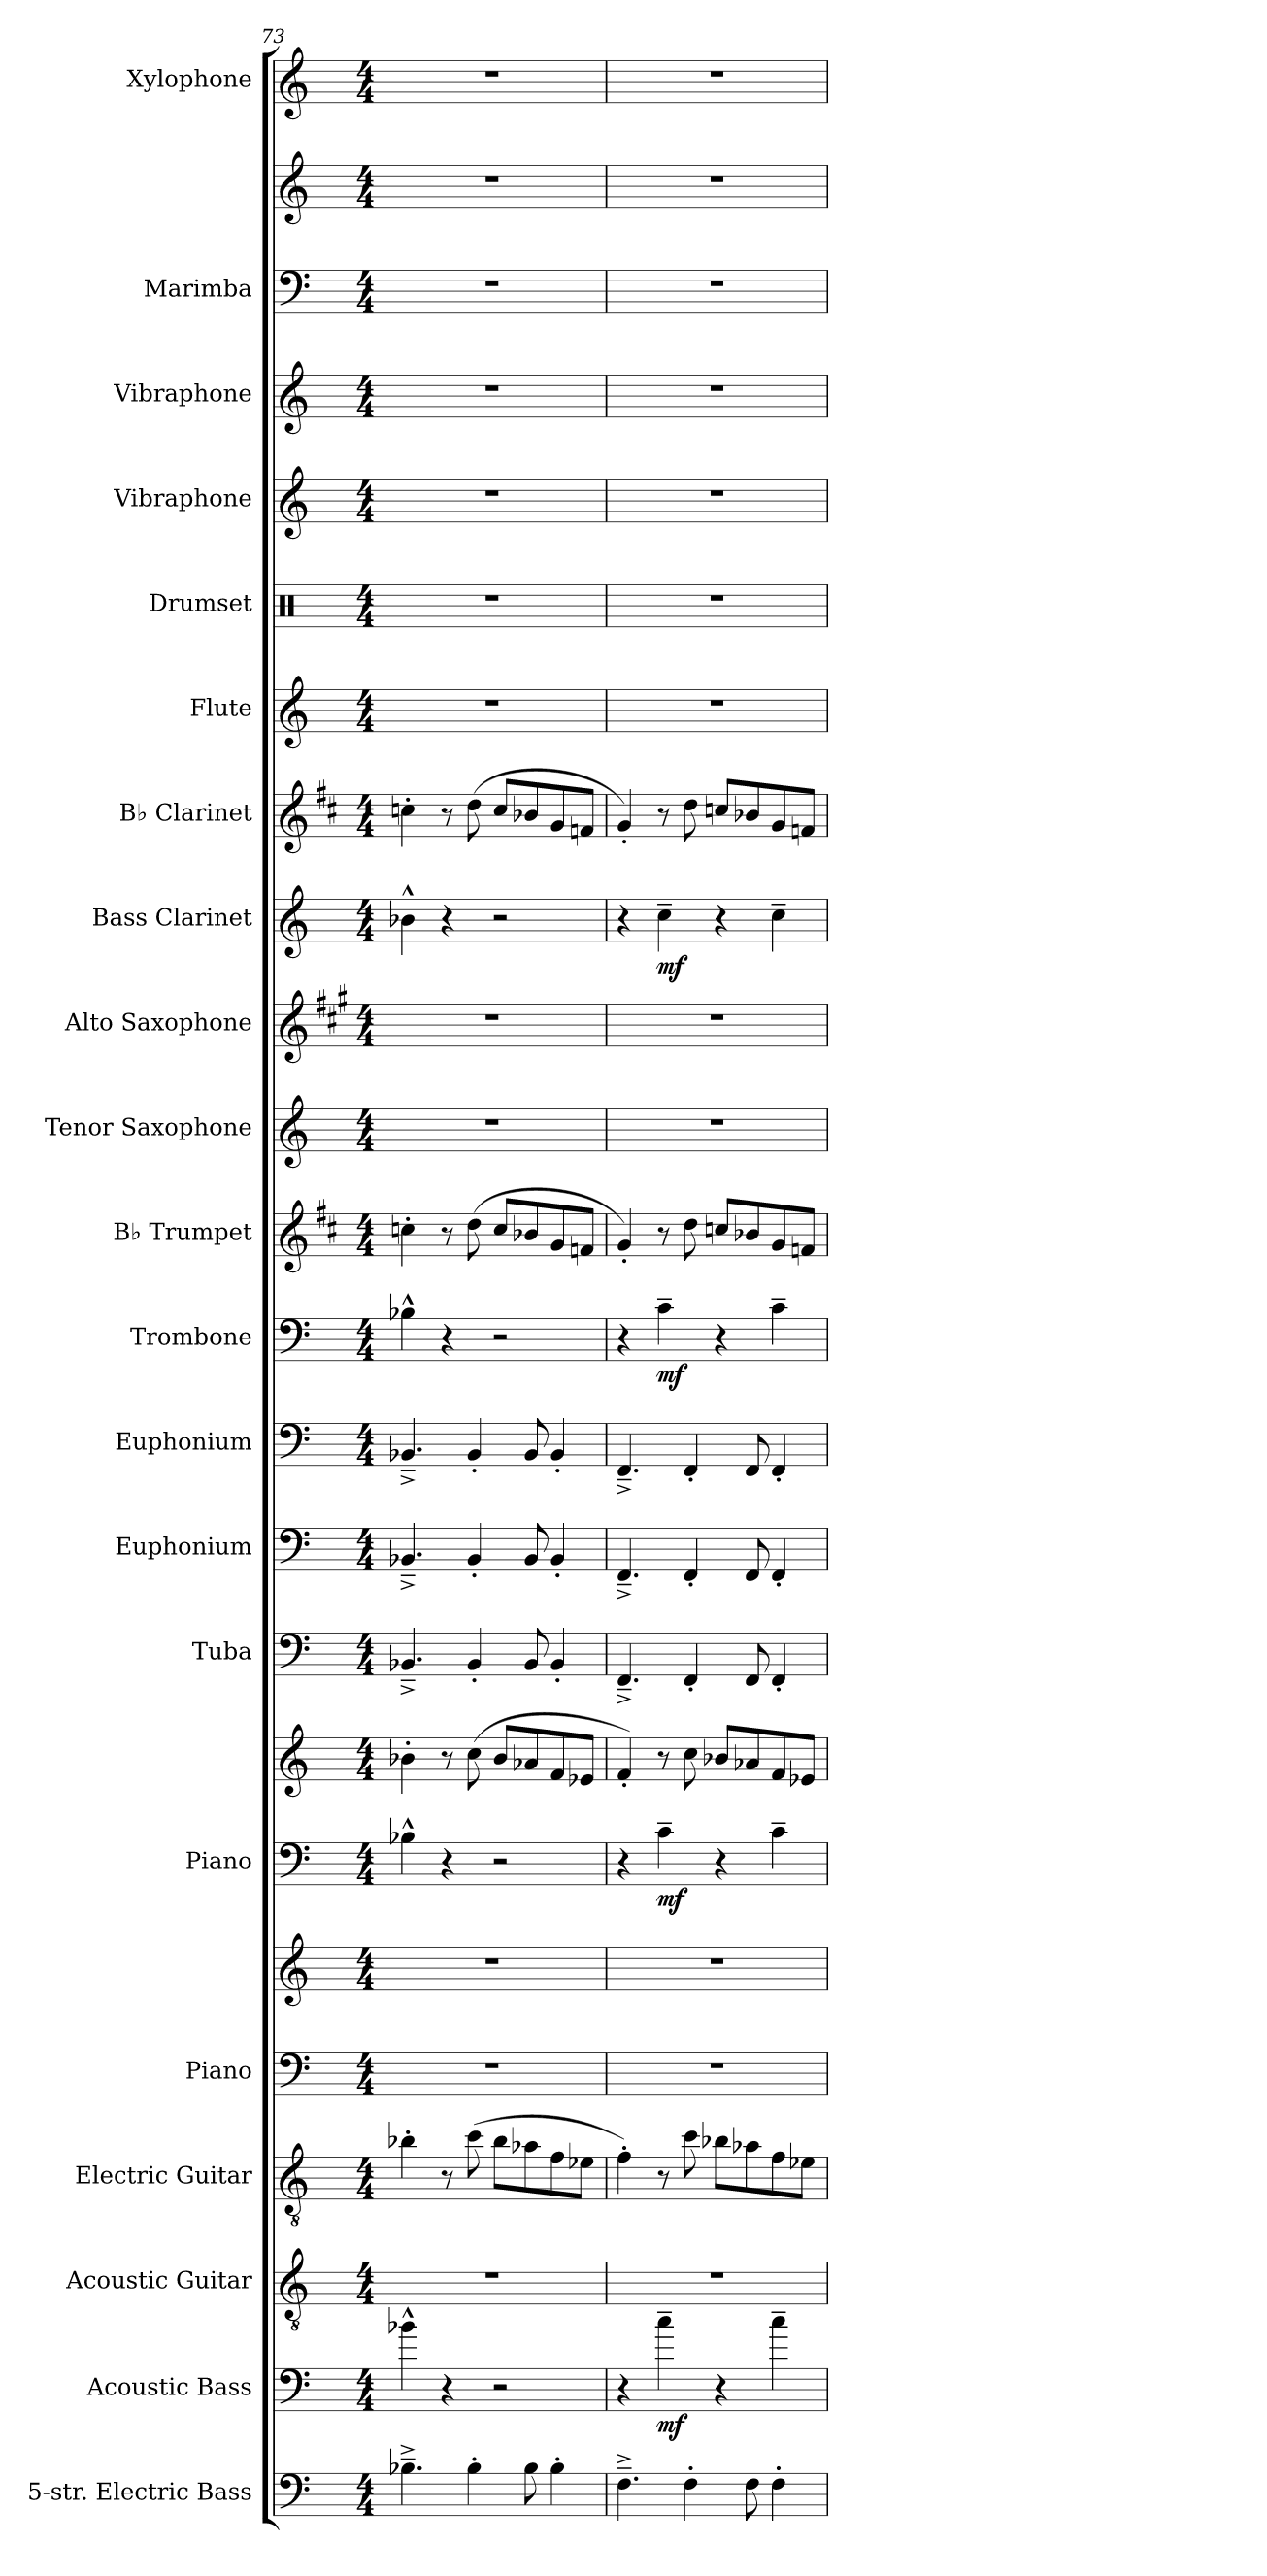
**kern	**kern	**dynam	**kern	**kern	**kern	**kern	**kern	**kern	**dynam	**kern	**kern	**kern	**kern	**dynam	**kern	**kern	**kern	**kern	**dynam	**kern	**kern	**kern	**kern	**kern	**kern	**kern	**kern
*part21	*part20	*part20	*part19	*part18	*part17	*part17	*part16	*part16	*part16	*part15	*part14	*part13	*part12	*part12	*part11	*part10	*part9	*part8	*part8	*part7	*part6	*part5	*part4	*part3	*part2	*part2	*part1
*staff24	*staff23	*staff23	*staff22	*staff21	*staff20	*staff19	*staff18	*staff17	*staff17/18	*staff16	*staff15	*staff14	*staff13	*staff13	*staff12	*staff11	*staff10	*staff9	*staff9	*staff8	*staff7	*staff6	*staff5	*staff4	*staff3	*staff2	*staff1
*I"5-str. Electric Bass	*I"Acoustic Bass	*	*I"Acoustic Guitar	*I"Electric Guitar	*I"Piano	*	*I"Piano	*	*	*I"Tuba	*I"Euphonium	*I"Euphonium	*I"Trombone	*	*I"B♭ Trumpet	*I"Tenor Saxophone	*I"Alto Saxophone	*I"Bass Clarinet	*	*I"B♭ Clarinet	*I"Flute	*I"Drumset	*I"Vibraphone	*I"Vibraphone	*I"Marimba	*	*I"Xylophone
*I'El. B.	*I'Bass	*	*I'Guit.	*I'El. Guit.	*I'Pno.	*	*I'Pno.	*	*	*I'Tba.	*I'Euph.	*I'Euph.	*I'Tbn.	*	*I'B♭ Tpt.	*I'T. Sax.	*I'A. Sax.	*I'B. Cl.	*	*I'B♭ Cl.	*I'Fl.	*I'Drs.	*I'Vib.	*I'Vib.	*I'Mrm.	*	*I'Xyl.
*clefF4	*clefF4	*	*clefGv2	*clefGv2	*clefF4	*clefG2	*clefF4	*clefG2	*	*clefF4	*clefF4	*clefF4	*clefF4	*	*clefG2	*clefG2	*clefG2	*clefG2	*	*clefG2	*clefG2	*clefX	*clefG2	*clefG2	*clefF4	*clefG2	*clefG2
*ITrd7c12	*ITrd7c12	*	*	*	*	*	*	*	*	*	*	*	*	*	*ITrd1c2	*ITrd8c14	*ITrd5c9	*ITrd8c14	*	*ITrd1c2	*	*	*	*	*	*	*ITrd-7c-12
*k[]	*k[]	*	*k[]	*k[]	*k[]	*k[]	*k[]	*k[]	*	*k[]	*k[]	*k[]	*k[]	*	*k[]	*k[]	*k[]	*k[]	*	*k[]	*k[]	*k[]	*k[]	*k[]	*k[]	*k[]	*k[]
*M4/4	*M4/4	*	*M4/4	*M4/4	*M4/4	*M4/4	*M4/4	*M4/4	*	*M4/4	*M4/4	*M4/4	*M4/4	*	*M4/4	*M4/4	*M4/4	*M4/4	*	*M4/4	*M4/4	*M4/4	*M4/4	*M4/4	*M4/4	*M4/4	*M4/4
=73	=73	=73	=73	=73	=73	=73	=73	=73	=73	=73	=73	=73	=73	=73	=73	=73	=73	=73	=73	=73	=73	=73	=73	=73	=73	=73	=73
4.BB-X~^\	4B-X^^\	.	1r	4b-X'\	1r	1r	4B-X^^\	4b-X'\	.	4.BB-X~^/	4.BB-X~^/	4.BB-X~^/	4B-X^^\	.	4b-X'\	1r	1r	4B-X^^\	.	4b-X'\	1r	1r	1r	1r	1r	1r	1r
.	4r	.	.	8r	.	.	4r	8r	.	.	.	.	4r	.	8r	.	.	4r	.	8r	.	.	.	.	.	.	.
4BB-'\	.	.	.	(8cc\	.	.	.	(8cc\	.	4BB-'/	4BB-'/	4BB-'/	.	.	(8cc\	.	.	.	.	(8cc\	.	.	.	.	.	.	.
.	2r	.	.	8b-\L	.	.	2r	8b-/L	.	.	.	.	2r	.	8b-/L	.	.	2r	.	8b-/L	.	.	.	.	.	.	.
8BB-\	.	.	.	8a-X\	.	.	.	8a-X/	.	8BB-/	8BB-/	8BB-/	.	.	8a-X/	.	.	.	.	8a-X/	.	.	.	.	.	.	.
4BB-'\	.	.	.	8f\	.	.	.	8f/	.	4BB-'/	4BB-'/	4BB-'/	.	.	8f/	.	.	.	.	8f/	.	.	.	.	.	.	.
.	.	.	.	8e-X\J	.	.	.	8e-X/J	.	.	.	.	.	.	8e-X/J	.	.	.	.	8e-X/J	.	.	.	.	.	.	.
!!LO:PB:g=z
=74	=74	=74	=74	=74	=74	=74	=74	=74	=74	=74	=74	=74	=74	=74	=74	=74	=74	=74	=74	=74	=74	=74	=74	=74	=74	=74	=74
4.FF~^\	4r	.	1r	4f'\)	1r	1r	4r	4f'/)	.	4.FF~^/	4.FF~^/	4.FF~^/	4r	.	4f'/)	1r	1r	4r	.	4f'/)	1r	1r	1r	1r	1r	1r	1r
!	!	!LO:DY:b	!	!	!	!	!	!	!LO:DY:b=2	!	!	!	!	!LO:DY:b	!	!	!	!	!LO:DY:b	!	!	!	!	!	!	!	!
.	4c~\	mf	.	8r	.	.	4c~\	8r	mf	.	.	.	4c~\	mf	8r	.	.	4c~\	mf	8r	.	.	.	.	.	.	.
4FF'\	.	.	.	8cc\	.	.	.	8cc\	.	4FF'/	4FF'/	4FF'/	.	.	8cc\	.	.	.	.	8cc\	.	.	.	.	.	.	.
.	4r	.	.	8b-X\L	.	.	4r	8b-X/L	.	.	.	.	4r	.	8b-X/L	.	.	4r	.	8b-X/L	.	.	.	.	.	.	.
8FF\	.	.	.	8a-X\	.	.	.	8a-X/	.	8FF/	8FF/	8FF/	.	.	8a-X/	.	.	.	.	8a-X/	.	.	.	.	.	.	.
4FF'\	4c~\	.	.	8f\	.	.	4c~\	8f/	.	4FF'/	4FF'/	4FF'/	4c~\	.	8f/	.	.	4c~\	.	8f/	.	.	.	.	.	.	.
.	.	.	.	8e-X\J	.	.	.	8e-X/J	.	.	.	.	.	.	8e-X/J	.	.	.	.	8e-X/J	.	.	.	.	.	.	.
=	=	=	=	=	=	=	=	=	=	=	=	=	=	=	=	=	=	=	=	=	=	=	=	=	=	=	=
*-	*-	*-	*-	*-	*-	*-	*-	*-	*-	*-	*-	*-	*-	*-	*-	*-	*-	*-	*-	*-	*-	*-	*-	*-	*-	*-	*-
